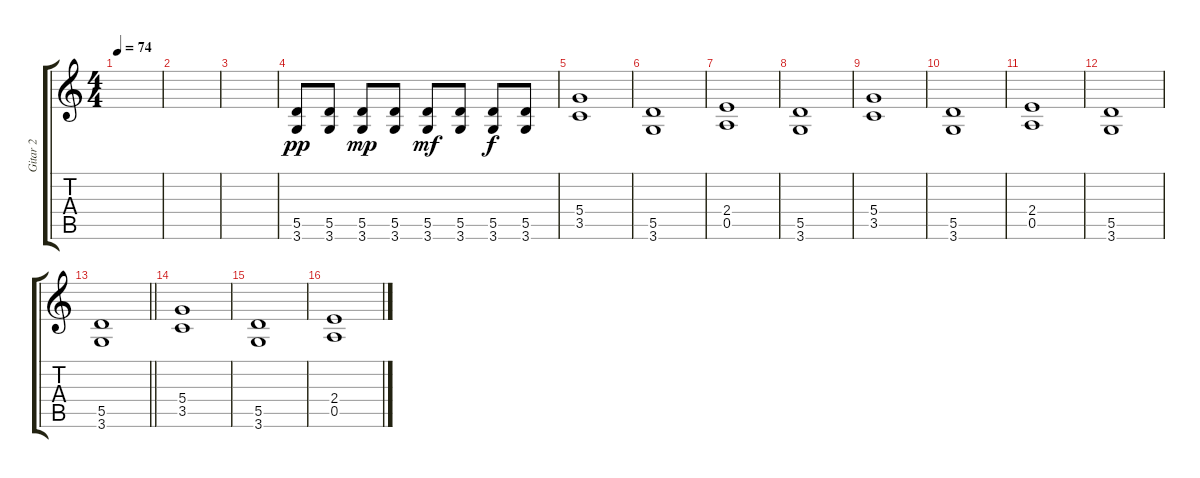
\track ("Gitar 2" "Gitar 2") {instrument overdrivenguitar}
\staff {score tabs}
\tuning (E4 B3 G3 D3 A2 E2) {hide}
\ts (4 4)
\tempo 74
\clef g2
\ks c
|
|
|
(5.5 3.6).8{dy pp} (5.5 3.6).8 (5.5 3.6).8{dy mp} (5.5 3.6).8 (5.5 3.6).8{dy mf} (5.5 3.6).8 (5.5 3.6).8{dy f} (5.5 3.6).8 |
(5.4 3.5).1 |
(5.5 3.6).1 |
(2.4 0.5).1 |
(5.5 3.6).1 |
(5.4 3.5).1 |
(5.5 3.6).1 |
(2.4 0.5).1 |
(5.5 3.6).1 |
\barLineRight lightlight
(5.5 3.6).1 |
(5.4 3.5).1 |
(5.5 3.6).1 |
(2.4 0.5).1
